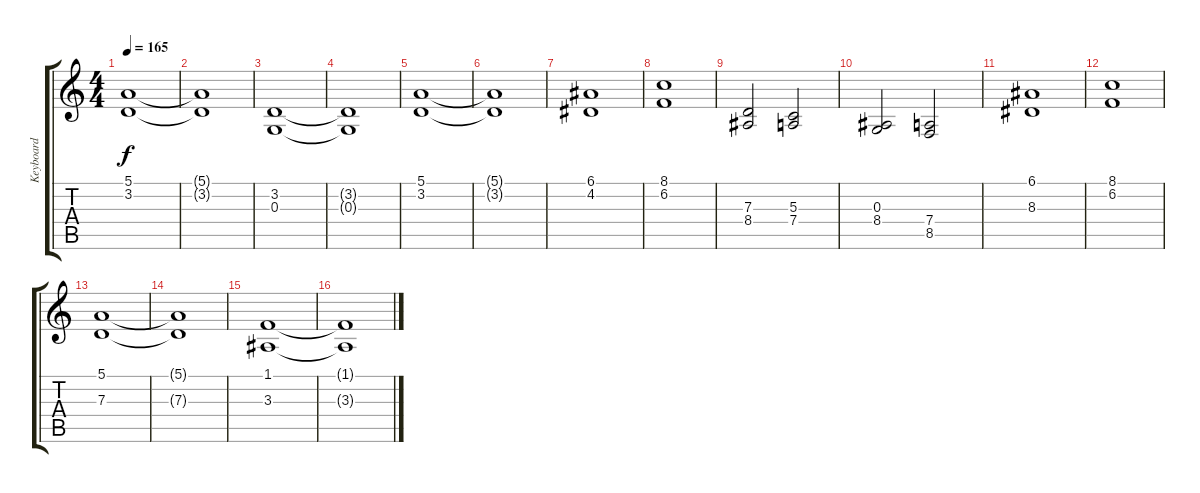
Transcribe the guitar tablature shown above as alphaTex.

\track ("Keyboard" "Keyboard") {instrument stringensemble2}
\staff {score tabs}
\tuning (E4 B3 G3 D3 A2 E2) {hide}
\ts (4 4)
\tempo 165
\clef g2
\ks c
(5.1 3.2).1{dy f} |
(5.1{t} 3.2{t}).1 |
(3.2 0.3).1 |
(3.2{t} 0.3{t}).1 |
(5.1 3.2).1 |
(5.1{t} 3.2{t}).1 |
(6.1 4.2).1 |
(8.1 6.2).1 |
(7.3 8.4).2 (5.3 7.4).2 |
(0.3 8.4).2 (7.4 8.5).2 |
(6.1 8.3).1 |
(8.1 6.2).1 |
(5.1 7.3).1 |
(5.1{t} 7.3{t}).1 |
(1.1 3.3).1 |
(1.1{t} 3.3{t}).1
